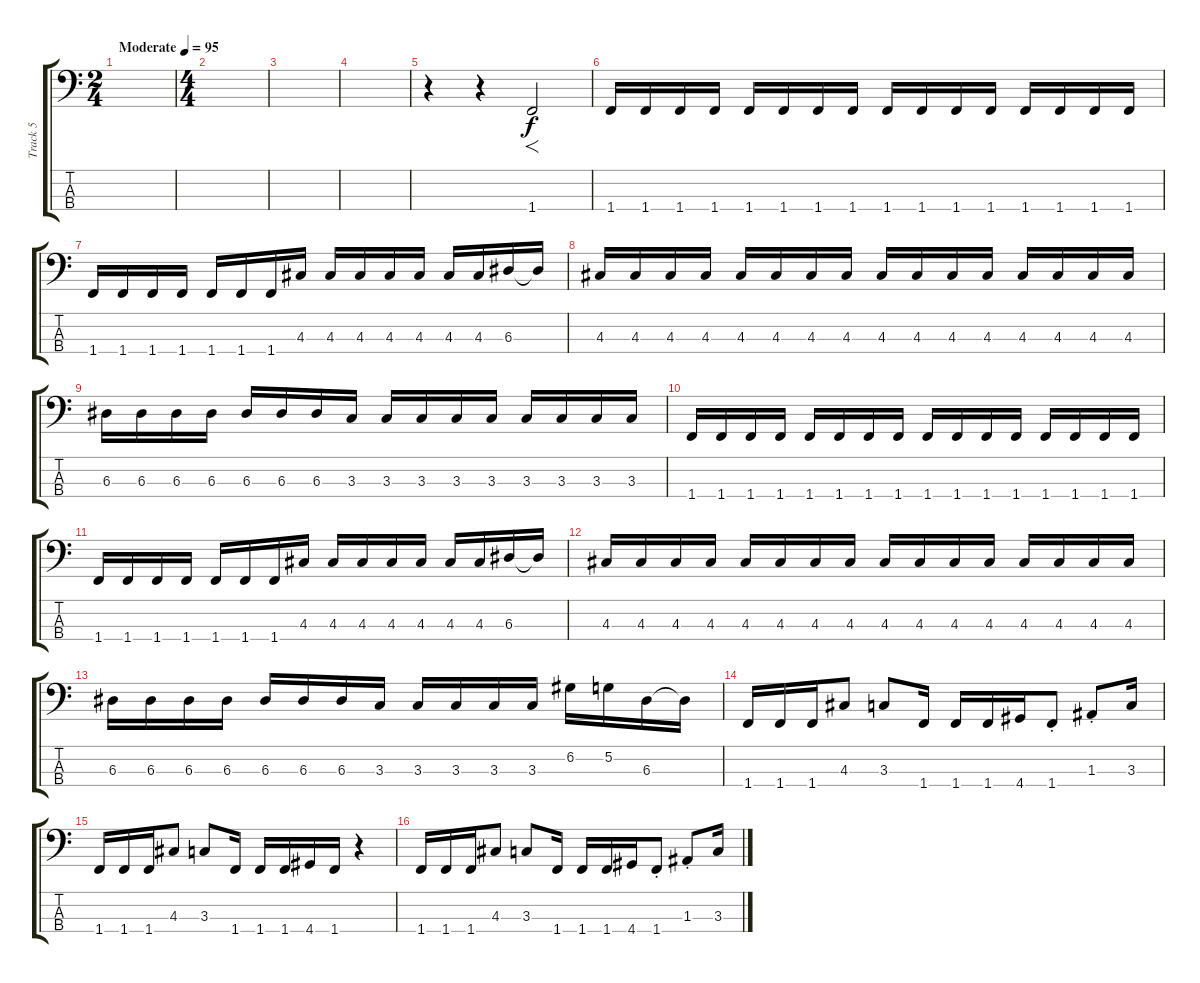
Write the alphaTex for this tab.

\track ("Track 5" "Track 5") {instrument electricbassfinger}
\staff {score tabs}
\tuning (G2 D2 A1 E1) {hide}
\ts (2 4)
\tempo (95 "Moderate")
\clef f4
\ks c
|
\ts (4 4)
|
|
|
r.4 r.4 1.4.2{f} |
1.4.16 1.4.16 1.4.16 1.4.16 1.4.16 1.4.16 1.4.16 1.4.16 1.4.16 1.4.16 1.4.16 1.4.16 1.4.16 1.4.16 1.4.16 1.4.16 |
1.4.16 1.4.16 1.4.16 1.4.16 1.4.16 1.4.16 1.4.16 4.3.16 4.3.16 4.3.16 4.3.16 4.3.16 4.3.16 4.3.16 6.3.16 6.3{t}.16 |
4.3.16 4.3.16 4.3.16 4.3.16 4.3.16 4.3.16 4.3.16 4.3.16 4.3.16 4.3.16 4.3.16 4.3.16 4.3.16 4.3.16 4.3.16 4.3.16 |
6.3.16 6.3.16 6.3.16 6.3.16 6.3.16 6.3.16 6.3.16 3.3.16 3.3.16 3.3.16 3.3.16 3.3.16 3.3.16 3.3.16 3.3.16 3.3.16 |
1.4.16 1.4.16 1.4.16 1.4.16 1.4.16 1.4.16 1.4.16 1.4.16 1.4.16 1.4.16 1.4.16 1.4.16 1.4.16 1.4.16 1.4.16 1.4.16 |
1.4.16 1.4.16 1.4.16 1.4.16 1.4.16 1.4.16 1.4.16 4.3.16 4.3.16 4.3.16 4.3.16 4.3.16 4.3.16 4.3.16 6.3.16 6.3{t}.16 |
4.3.16 4.3.16 4.3.16 4.3.16 4.3.16 4.3.16 4.3.16 4.3.16 4.3.16 4.3.16 4.3.16 4.3.16 4.3.16 4.3.16 4.3.16 4.3.16 |
6.3.16 6.3.16 6.3.16 6.3.16 6.3.16 6.3.16 6.3.16 3.3.16 3.3.16 3.3.16 3.3.16 3.3.16 6.2.16 5.2.16 6.3.16 6.3{t}.16 |
1.4.16 1.4.16 1.4.16 4.3.8 3.3.8 1.4.16 1.4.16 1.4.16 4.4.16 1.4{st}.8 1.3{st}.8 3.3.16 |
1.4.16 1.4.16 1.4.16 4.3.8 3.3.8 1.4.16 1.4.16 1.4.16 4.4.16 1.4.16 r.4 |
1.4.16 1.4.16 1.4.16 4.3.8 3.3.8 1.4.16 1.4.16 1.4.16 4.4.16 1.4{st}.8 1.3{st}.8 3.3.16
